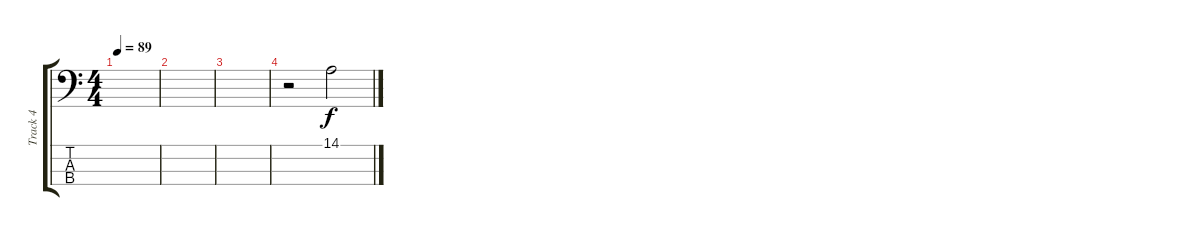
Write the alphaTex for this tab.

\track ("Track 4" "Track 4") {instrument reversecymbal}
\staff {score tabs}
\tuning (G2 D2 A1 E1) {hide}
\ts (4 4)
\tempo 89
\clef f4
\ks c
|
|
|
r.2 14.1.2
